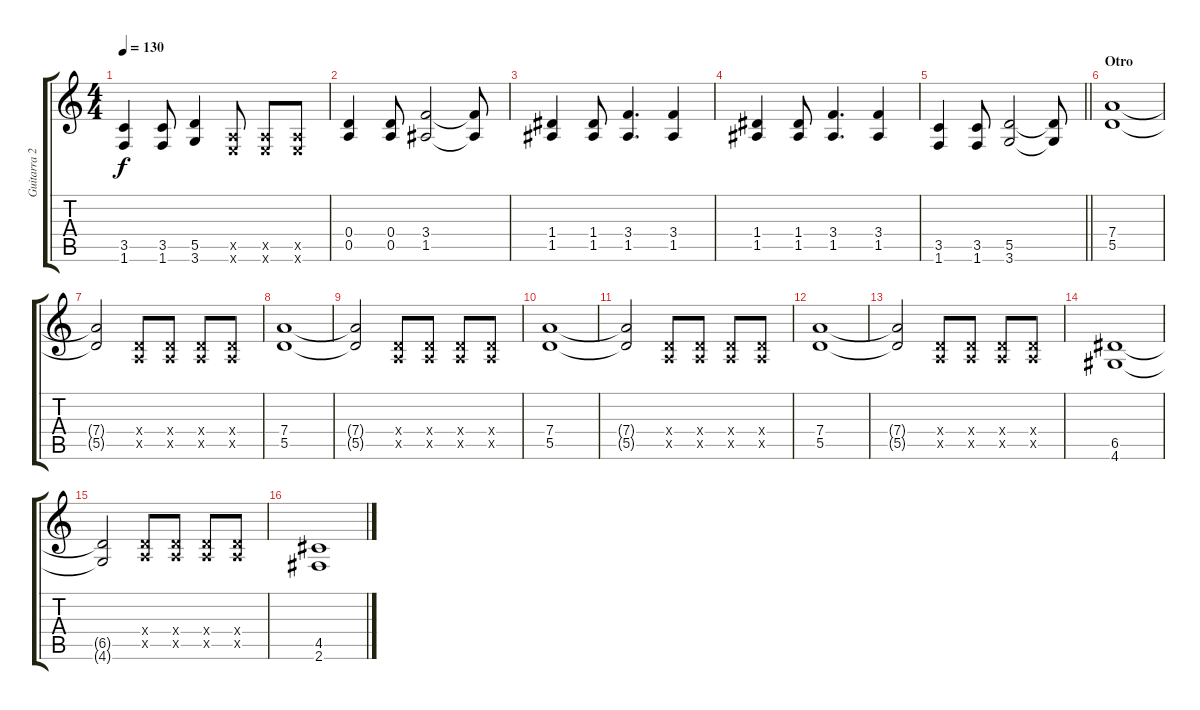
\track ("Guitarra 2" "Guitarra 2") {instrument distortionguitar}
\staff {score tabs}
\tuning (E4 B3 G3 D3 A2 E2) {hide}
\ts (4 4)
\tempo 130
\clef g2
\ks c
(3.5 1.6).4{dy f} (3.5 1.6).8 (5.5 3.6).4 (0.5{x} 0.6{x}).8 (0.5{x} 0.6{x}).8 (0.5{x} 0.6{x}).8 |
(0.4 0.5).4 (0.4 0.5).8 (3.4 1.5).2 (3.4{t} 1.5{t}).8 |
(1.4 1.5).4 (1.4 1.5).8 (3.4 1.5).4{d} (3.4 1.5).4 |
(1.4 1.5).4 (1.4 1.5).8 (3.4 1.5).4{d} (3.4 1.5).4 |
\barLineRight lightlight
(3.5 1.6).4 (3.5 1.6).8 (5.5 3.6).2 (5.5{t} 3.6{t}).8 |
\section ("" "Otro")
(7.4 5.5).1 |
(7.4{t} 5.5{t}).2 (0.4{x} 0.5{x}).8 (0.4{x} 0.5{x}).8 (0.4{x} 0.5{x}).8 (0.4{x} 0.5{x}).8 |
(7.4 5.5).1 |
(7.4{t} 5.5{t}).2 (0.4{x} 0.5{x}).8 (0.4{x} 0.5{x}).8 (0.4{x} 0.5{x}).8 (0.4{x} 0.5{x}).8 |
(7.4 5.5).1 |
(7.4{t} 5.5{t}).2 (0.4{x} 0.5{x}).8 (0.4{x} 0.5{x}).8 (0.4{x} 0.5{x}).8 (0.4{x} 0.5{x}).8 |
(7.4 5.5).1 |
(7.4{t} 5.5{t}).2 (0.4{x} 0.5{x}).8 (0.4{x} 0.5{x}).8 (0.4{x} 0.5{x}).8 (0.4{x} 0.5{x}).8 |
(6.5 4.6).1 |
(6.5{t} 4.6{t}).2 (0.4{x} 0.5{x}).8 (0.4{x} 0.5{x}).8 (0.4{x} 0.5{x}).8 (0.4{x} 0.5{x}).8 |
(4.5 2.6).1
